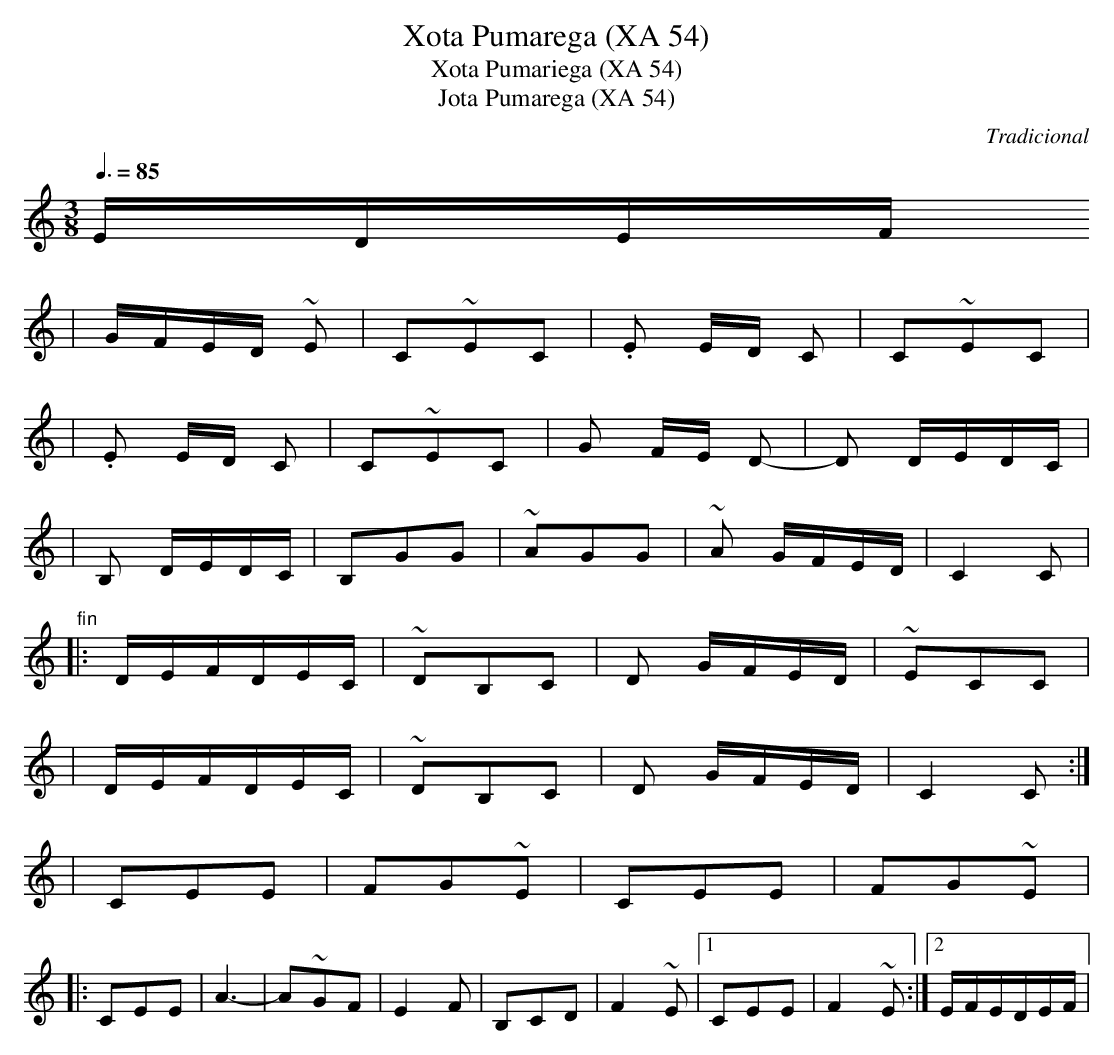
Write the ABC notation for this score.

X:1
T:Xota Pumarega (XA 54)
T:Xota Pumariega (XA 54)
T:Jota Pumarega (XA 54)
C:Tradicional
M:3/8
L:1/8
Q:3/8=85
K:C
E/D/E/F/
|G/F/E/D/ ~E|C~EC|.E E/D/ C|C~EC|
|.E E/D/ C|C~EC|G F/E/ D-|D D/E/D/C/|
|B, D/E/D/C/|B,GG|~AGG|~A G/F/E/D/|C2 C|"fin"
|: D/E/F/D/E/C/|~DB,C|D G/F/E/D/|~ECC|
|D/E/F/D/E/C/|~DB,C|D G/F/E/D/|C2 C :|
|CEE|FG~E|CEE|FG~E|
|: CEE|A3-|A~GF|E2 F|B,CD|F2 ~E|[1 CEE|F2 ~E :|[2 E/F/E/D/E/F/|
"repetir hasta fin"
